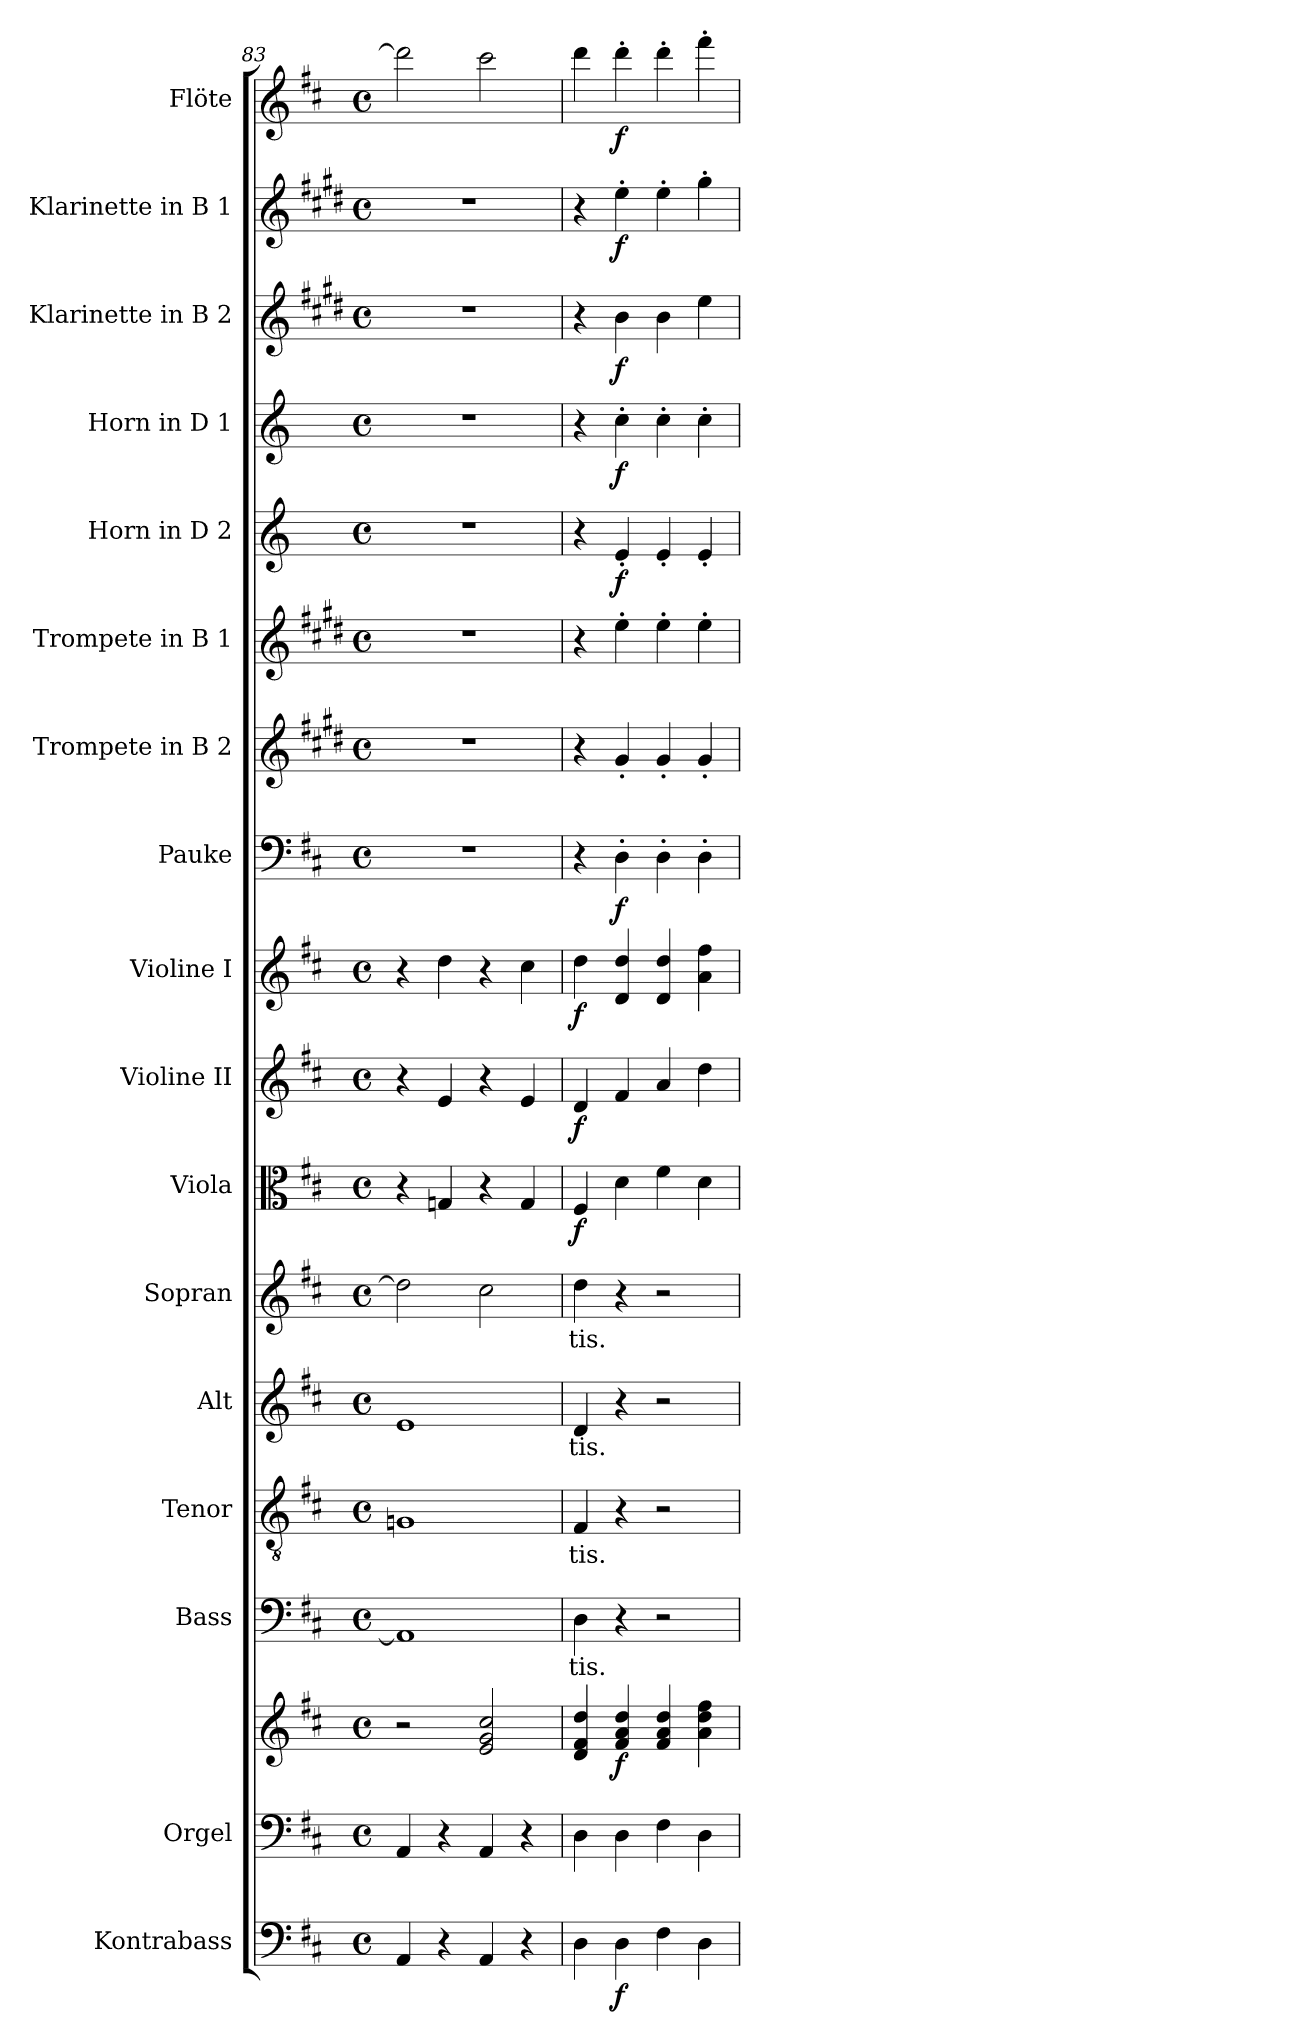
**kern	**dynam	**kern	**kern	**dynam	**kern	**text	**kern	**text	**kern	**text	**kern	**text	**kern	**dynam	**kern	**dynam	**kern	**dynam	**kern	**dynam	**kern	**kern	**kern	**dynam	**kern	**dynam	**kern	**dynam	**kern	**dynam	**kern	**dynam
*part17	*part17	*part16	*part16	*part16	*part15	*part15	*part14	*part14	*part13	*part13	*part12	*part12	*part11	*part11	*part10	*part10	*part9	*part9	*part8	*part8	*part7	*part6	*part5	*part5	*part4	*part4	*part3	*part3	*part2	*part2	*part1	*part1
*staff18	*staff18	*staff17	*staff16	*staff16/17	*staff15	*staff15	*staff14	*staff14	*staff13	*staff13	*staff12	*staff12	*staff11	*staff11	*staff10	*staff10	*staff9	*staff9	*staff8	*staff8	*staff7	*staff6	*staff5	*staff5	*staff4	*staff4	*staff3	*staff3	*staff2	*staff2	*staff1	*staff1
*I"Kontrabass	*	*I"Orgel	*	*	*I"Bass	*	*I"Tenor	*	*I"Alt	*	*I"Sopran	*	*I"Viola	*	*I"Violine II	*	*I"Violine I	*	*I"Pauke	*	*I"Trompete in B 2	*I"Trompete in B 1	*I"Horn in D 2	*	*I"Horn in D 1	*	*I"Klarinette in B 2	*	*I"Klarinette in B 1	*	*I"Flöte	*
*I'Kb.	*	*I'Org.	*	*	*I'B	*	*I'T	*	*I'A	*	*I'S	*	*I'Vla.	*	*I'Vl. II	*	*I'Vl. I	*	*I'Pk.	*	*I'Trp. 2	*I'Trp. 1	*I'Hrn. 2	*	*I'Hrn. 1	*	*I'Kl. 2	*	*I'Kl. 1	*	*I'Fl.	*
*clefF4	*	*clefF4	*clefG2	*	*clefF4	*	*clefGv2	*	*clefG2	*	*clefG2	*	*clefC3	*	*clefG2	*	*clefG2	*	*clefF4	*	*clefG2	*clefG2	*clefG2	*	*clefG2	*	*clefG2	*	*clefG2	*	*clefG2	*
*ITrd7c12	*	*	*	*	*	*	*	*	*	*	*	*	*	*	*	*	*	*	*	*	*ITrd1c2	*ITrd1c2	*ITrd-1c-2	*	*ITrd-1c-2	*	*ITrd1c2	*	*ITrd1c2	*	*	*
*k[f#c#]	*	*k[f#c#]	*k[f#c#]	*	*k[f#c#]	*	*k[f#c#]	*	*k[f#c#]	*	*k[f#c#]	*	*k[f#c#]	*	*k[f#c#]	*	*k[f#c#]	*	*k[f#c#]	*	*k[f#c#]	*k[f#c#]	*k[f#c#]	*	*k[f#c#]	*	*k[f#c#]	*	*k[f#c#]	*	*k[f#c#]	*
*D:	*	*D:	*D:	*	*D:	*	*D:	*	*D:	*	*D:	*	*D:	*	*D:	*	*D:	*	*D:	*	*D:	*D:	*D:	*	*D:	*	*D:	*	*D:	*	*D:	*
*M4/4	*	*M4/4	*M4/4	*	*M4/4	*	*M4/4	*	*M4/4	*	*M4/4	*	*M4/4	*	*M4/4	*	*M4/4	*	*M4/4	*	*M4/4	*M4/4	*M4/4	*	*M4/4	*	*M4/4	*	*M4/4	*	*M4/4	*
*met(c)	*	*met(c)	*met(c)	*	*met(c)	*	*met(c)	*	*met(c)	*	*met(c)	*	*met(c)	*	*met(c)	*	*met(c)	*	*met(c)	*	*met(c)	*met(c)	*met(c)	*	*met(c)	*	*met(c)	*	*met(c)	*	*met(c)	*
=83	=83	=83	=83	=83	=83	=83	=83	=83	=83	=83	=83	=83	=83	=83	=83	=83	=83	=83	=83	=83	=83	=83	=83	=83	=83	=83	=83	=83	=83	=83	=83	=83
4AAA/	.	4AA/	2r	.	1AA]	.	1Gn	.	1e	.	2dd\]	.	4r	.	4r	.	4r	.	1r	.	1r	1r	1r	.	1r	.	1r	.	1r	.	2ddd\]	.
4r	.	4r	.	.	.	.	.	.	.	.	.	.	4Gn/	.	4e/	.	4dd\	.	.	.	.	.	.	.	.	.	.	.	.	.	.	.
4AAA/	.	4AA/	2e/ 2g/ 2cc#/	.	.	.	.	.	.	.	2cc#\	.	4r	.	4r	.	4r	.	.	.	.	.	.	.	.	.	.	.	.	.	2ccc#\	.
4r	.	4r	.	.	.	.	.	.	.	.	.	.	4G/	.	4e/	.	4cc#\	.	.	.	.	.	.	.	.	.	.	.	.	.	.	.
=84	=84	=84	=84	=84	=84	=84	=84	=84	=84	=84	=84	=84	=84	=84	=84	=84	=84	=84	=84	=84	=84	=84	=84	=84	=84	=84	=84	=84	=84	=84	=84	=84
!	!	!	!	!	!	!LO:LY:b	!	!LO:LY:b	!	!LO:LY:b	!	!LO:LY:b	!	!LO:DY:b	!	!LO:DY:b	!	!LO:DY:b	!	!	!	!	!	!	!	!	!	!	!	!	!	!
4DD\	.	4D\	4d/ 4f#/ 4dd/	.	4D\	-tis.	4F#/	-tis.	4d/	-tis.	4dd\	-tis.	4F#/	f	4d/	f	4dd\	f	4r	.	4r	4r	4r	.	4r	.	4r	.	4r	.	4ddd\	.
!	!LO:DY:b	!	!	!LO:DY:b	!	!	!	!	!	!	!	!	!	!	!	!	!	!	!	!LO:DY:b	!	!	!	!LO:DY:b	!	!LO:DY:b	!	!LO:DY:b	!	!LO:DY:b	!	!LO:DY:b
4DD\	f	4D\	4f#/ 4a/ 4dd/	f	4r	.	4r	.	4r	.	4r	.	4d\	.	4f#/	.	4d/ 4dd/	.	4D'>\	f	4f#'</	4dd'>\	4f#'</	f	4dd'>\	f	4a\	f	4dd'>\	f	4ddd'>\	f
4FF#\	.	4F#\	4f#/ 4a/ 4dd/	.	2r	.	2r	.	2r	.	2r	.	4f#\	.	4a/	.	4d/ 4dd/	.	4D'>\	.	4f#'</	4dd'>\	4f#'</	.	4dd'>\	.	4a\	.	4dd'>\	.	4ddd'>\	.
4DD\	.	4D\	4a\ 4dd\ 4ff#\	.	.	.	.	.	.	.	.	.	4d\	.	4dd\	.	4a\ 4ff#\	.	4D'>\	.	4f#'</	4dd'>\	4f#'</	.	4dd'>\	.	4dd\	.	4ff#'>\	.	4fff#'>\	.
=	=	=	=	=	=	=	=	=	=	=	=	=	=	=	=	=	=	=	=	=	=	=	=	=	=	=	=	=	=	=	=	=
*-	*-	*-	*-	*-	*-	*-	*-	*-	*-	*-	*-	*-	*-	*-	*-	*-	*-	*-	*-	*-	*-	*-	*-	*-	*-	*-	*-	*-	*-	*-	*-	*-
